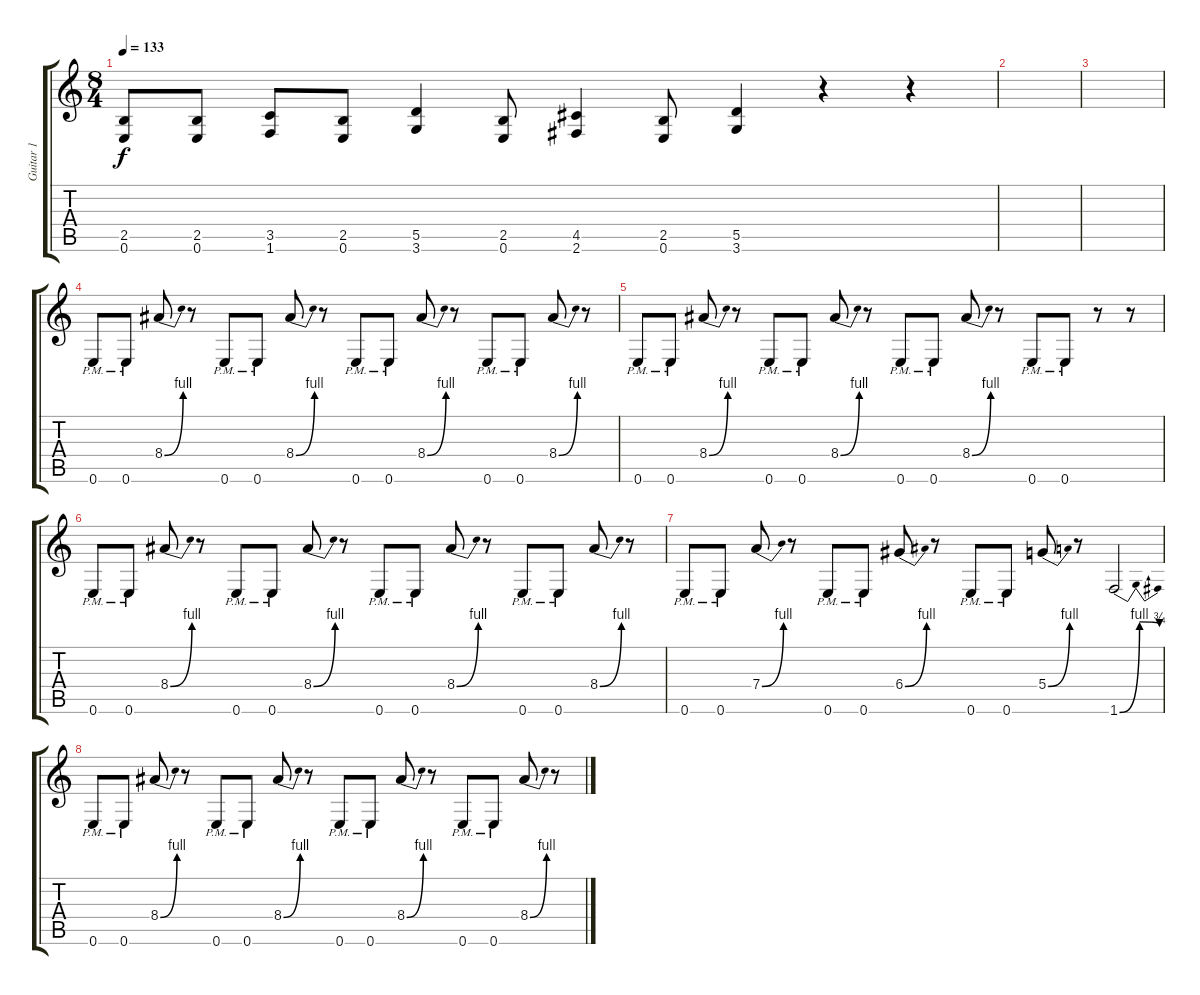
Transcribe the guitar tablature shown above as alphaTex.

\track ("Guitar 1" "Guitar 1") {instrument overdrivenguitar}
\staff {score tabs}
\tuning (E4 B3 G3 D3 A2 E2) {hide}
\ts (8 4)
\tempo 133
\clef g2
\ks c
(2.5 0.6).8{dy f} (2.5 0.6).8 (3.5 1.6).8 (2.5 0.6).8 (5.5 3.6).4 (2.5 0.6).8 (4.5 2.6).4 (2.5 0.6).8 (5.5 3.6).4 r.4 r.4 |
|
|
0.6{pm}.8 0.6{pm}.8 8.4{be (bend 0 0 60 4)}.8 r.8 0.6{pm}.8 0.6{pm}.8 8.4{be (bend 0 0 60 4)}.8 r.8 0.6{pm}.8 0.6{pm}.8 8.4{be (bend 0 0 60 4)}.8 r.8 0.6{pm}.8 0.6{pm}.8 8.4{be (bend 0 0 60 4)}.8 r.8 |
0.6{pm}.8 0.6{pm}.8 8.4{be (bend 0 0 60 4)}.8 r.8 0.6{pm}.8 0.6{pm}.8 8.4{be (bend 0 0 60 4)}.8 r.8 0.6{pm}.8 0.6{pm}.8 8.4{be (bend 0 0 60 4)}.8 r.8 0.6{pm}.8 0.6{pm}.8 r.8 r.8 |
0.6{pm}.8 0.6{pm}.8 8.4{be (bend 0 0 60 4)}.8 r.8 0.6{pm}.8 0.6{pm}.8 8.4{be (bend 0 0 60 4)}.8 r.8 0.6{pm}.8 0.6{pm}.8 8.4{be (bend 0 0 60 4)}.8 r.8 0.6{pm}.8 0.6{pm}.8 8.4{be (bend 0 0 60 4)}.8 r.8 |
0.6{pm}.8 0.6{pm}.8 7.4{be (bend 0 0 60 4)}.8 r.8 0.6{pm}.8 0.6{pm}.8 6.4{be (bend 0 0 60 4)}.8 r.8 0.6{pm}.8 0.6{pm}.8 5.4{be (bend 0 0 60 4)}.8 r.8 1.6{be (bendrelease 0 0 30 4 30 4 60 3)}.2 |
0.6{pm}.8 0.6{pm}.8 8.4{be (bend 0 0 60 4)}.8 r.8 0.6{pm}.8 0.6{pm}.8 8.4{be (bend 0 0 60 4)}.8 r.8 0.6{pm}.8 0.6{pm}.8 8.4{be (bend 0 0 60 4)}.8 r.8 0.6{pm}.8 0.6{pm}.8 8.4{be (bend 0 0 60 4)}.8 r.8
